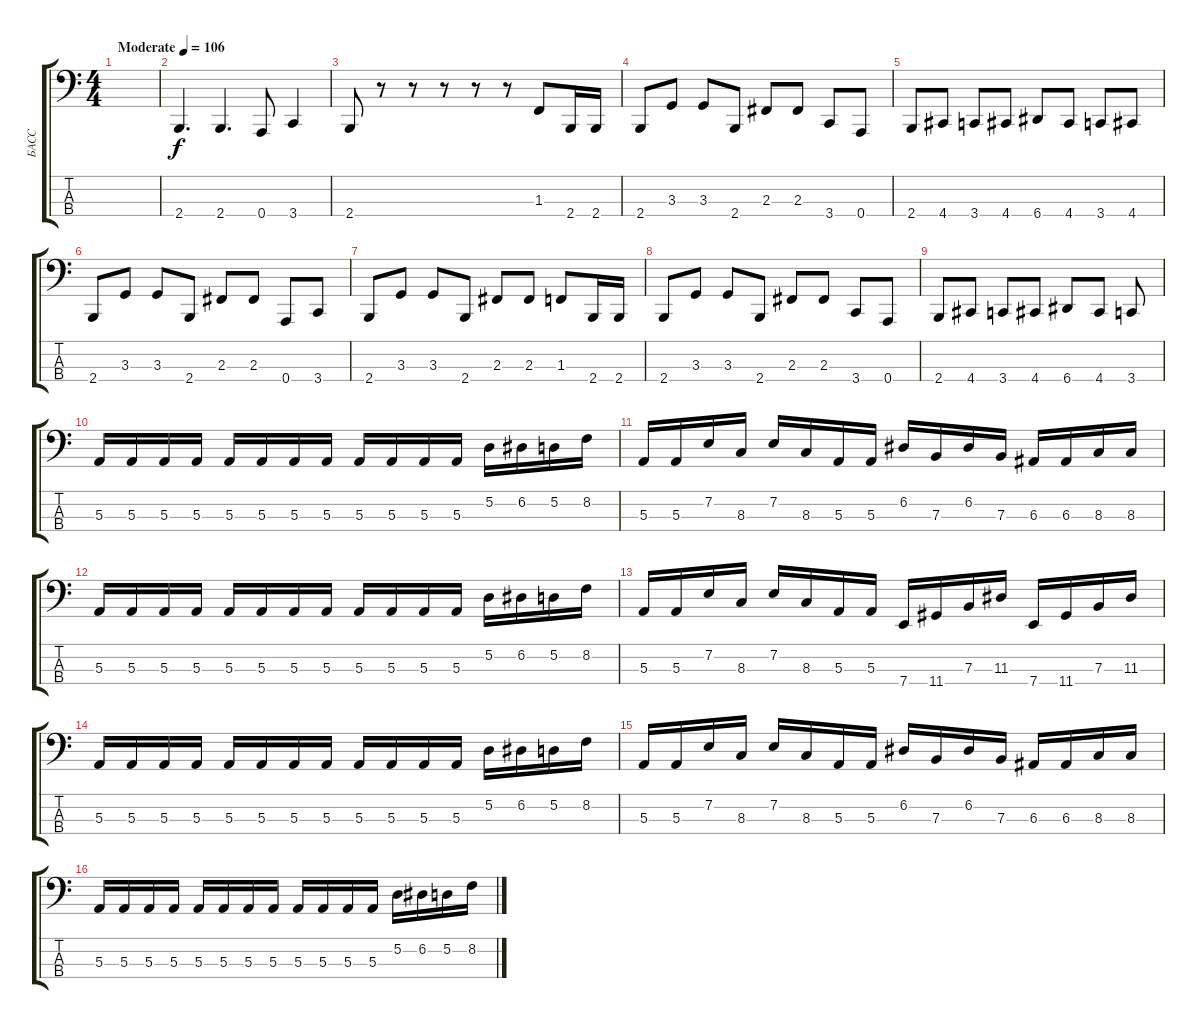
\track ("БАСС" "БАСС") {instrument electricbasspick}
\staff {score tabs}
\tuning (D2 A1 E1 A0) {hide}
\ts (4 4)
\tempo (106 "Moderate")
\clef f4
\ks c
|
2.4.4{d} 2.4.4{d} 0.4.8 3.4.4 |
2.4.8 r.8 r.8 r.8 r.8 r.8 1.3.8 2.4.16 2.4.16 |
2.4.8 3.3.8 3.3.8 2.4.8 2.3.8 2.3.8 3.4.8 0.4.8 |
2.4.8 4.4.8 3.4.8 4.4.8 6.4.8 4.4.8 3.4.8 4.4.8 |
2.4.8 3.3.8 3.3.8 2.4.8 2.3.8 2.3.8 0.4.8 3.4.8 |
2.4.8 3.3.8 3.3.8 2.4.8 2.3.8 2.3.8 1.3.8 2.4.16 2.4.16 |
2.4.8 3.3.8 3.3.8 2.4.8 2.3.8 2.3.8 3.4.8 0.4.8 |
2.4.8 4.4.8 3.4.8 4.4.8 6.4.8 4.4.8 3.4.8 |
5.3.16 5.3.16 5.3.16 5.3.16 5.3.16 5.3.16 5.3.16 5.3.16 5.3.16 5.3.16 5.3.16 5.3.16 5.2.16 6.2.16 5.2.16 8.2.16 |
5.3.16 5.3.16 7.2.16 8.3.16 7.2.16 8.3.16 5.3.16 5.3.16 6.2.16 7.3.16 6.2.16 7.3.16 6.3.16 6.3.16 8.3.16 8.3.16 |
5.3.16 5.3.16 5.3.16 5.3.16 5.3.16 5.3.16 5.3.16 5.3.16 5.3.16 5.3.16 5.3.16 5.3.16 5.2.16 6.2.16 5.2.16 8.2.16 |
5.3.16 5.3.16 7.2.16 8.3.16 7.2.16 8.3.16 5.3.16 5.3.16 7.4.16 11.4.16 7.3.16 11.3.16 7.4.16 11.4.16 7.3.16 11.3.16 |
5.3.16 5.3.16 5.3.16 5.3.16 5.3.16 5.3.16 5.3.16 5.3.16 5.3.16 5.3.16 5.3.16 5.3.16 5.2.16 6.2.16 5.2.16 8.2.16 |
5.3.16 5.3.16 7.2.16 8.3.16 7.2.16 8.3.16 5.3.16 5.3.16 6.2.16 7.3.16 6.2.16 7.3.16 6.3.16 6.3.16 8.3.16 8.3.16 |
5.3.16 5.3.16 5.3.16 5.3.16 5.3.16 5.3.16 5.3.16 5.3.16 5.3.16 5.3.16 5.3.16 5.3.16 5.2.16 6.2.16 5.2.16 8.2.16
